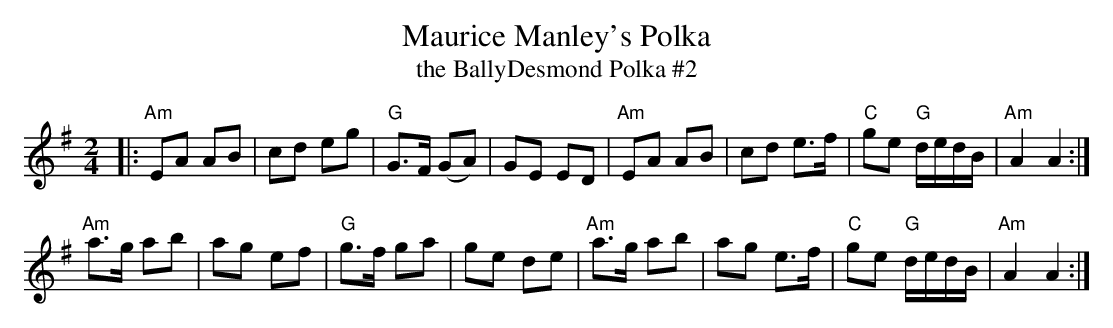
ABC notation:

X:1
T: Maurice Manley's Polka
T: the BallyDesmond Polka #2
M: 2/4
L: 1/8
K: Ador
|:\
"Am"EA     AB | cd eg     | "G"G3/2F/ (GA)    |     GE ED |\
"Am"EA     AB | cd e3/2f/ | "C"ge "G"d/e/d/B/ | "Am"A2 A2 :|
"Am"a3/2g/ ab | ag ef     | "G"g3/2f/  ga     |     ge de |\
"Am"a3/2g/ ab | ag e3/2f/ | "C"ge "G"d/e/d/B/ | "Am"A2 A2 :|
